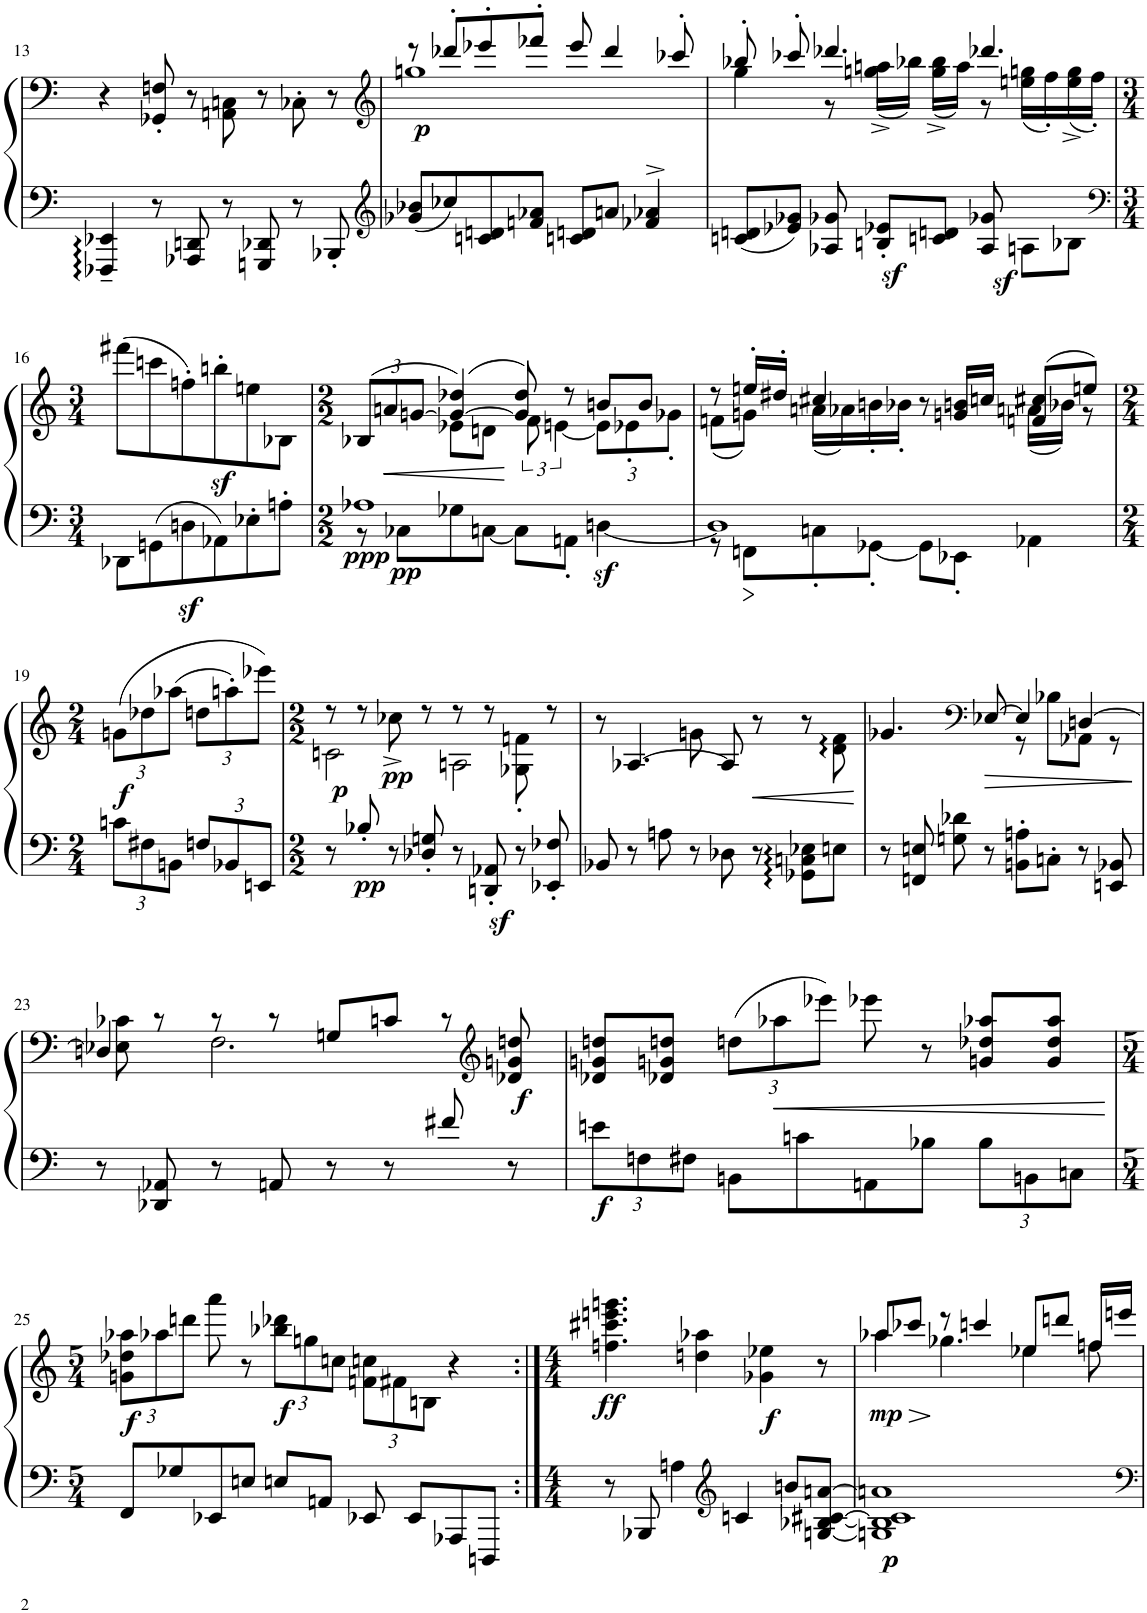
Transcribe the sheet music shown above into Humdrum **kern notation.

**kern	**kern	**dynam
*part1	*part1	*part1
*staff2	*staff1	*staff1/2
*I"Piano	*	*
*I'Pno.	*	*
!!LO:PB:g=z
*clefF4	*clefF4	*
*k[]	*k[]	*
*M2/2	*M2/2	*
=13	=13	=13
4FFF-X/~ 4EE-X/~	4r	.
8r	8GG-X/' 8Fn/'	.
8AAA-X/ 8DDn/	8r	.
8r	8AAn\ 8Cn\	.
8GGGn/ 8DD-X/	8r	.
8r	8C-X'\	.
8BBB-X'/	8r	.
=14	=14	=14
*clefG2	*clefG2	*
*^	*^	*
!	!	!	!	!LO:DY:b
8g-X/ 8b-X/L	2.ryy	8r	1ggn	p
8cc-X/	.	8ddd-X'/L	.	.
8cn/ 8dn/	.	8eee-X'/	.	.
8fn/ 8a-X/J	.	8fff-X'/J	.	.
8cn/ 8dn/L	.	8eee-/	.	.
8an/J	.	4ddd-/	.	.
4a-X^/	4f-X/	.	.	.
.	.	8ccc-X'/	.	.
*v	*v	*	*	*
=15	=15	=15	=15
8cn/ 8dn/L	8bb-X'/	4gg\	.
8e-X/ 8g-X/J	8ccc-X'/	.	.
8A-X/ 8g-X/	4.ddd-X/	8r	.
8Bn/z<' 8e-X/z<'L	.	(16ggn\^ 16aan\^LL	.
.	.	16bb-X\JJ)	.
8cn/ 8dn/J	.	(16gg\^ 16bb-\^LL	.
.	.	16aa\JJ)	.
8A-/z< 8g-X/z<	4.ddd-X/	8r	.
8An\L	.	(16een\ 16ggn\LL	.
.	.	16ff'\)	.
8B-X\J	.	(16ee\^ 16gg\^	.
.	.	16ff'\JJ)	.
*	*v	*v	*
!!LO:LB:g=z
=16	=16	=16
*clefF4	*	*
*M3/4	*M3/4	*
8DD-X\L	(8fff#X\L	.
8GGn\	8cccn\	.
8Dnz<\	8ffn'\)	.
8AA-X\	8bbnz<'\	.
8E-X'\	8een\	.
8An'\J	8B-X\J	.
=17	=17	=17
*M2/2	*M2/2	*
*^	*	*
*	*	*Xbrackettup	*
*	*	*^	*
!	!	!	!	!LO:DY:b=2
1A-X	8r	(12B-X/L	4ryy	ppp
!	!	!	!	!LO:HP:b
.	.	12an/	.	<
!	!	!	!	!LO:DY:b=2
.	8C-X\L	.	.	pp
.	.	[12gn/J	.	.
.	8G-X\	(4g/_ 4dd-X/)	8e-X\L	.
.	[8Cn\J	.	8dn\J	.
*	*	*	*brackettup	*
.	8C\L]	8g/] 8dd-/)	12f\	[
.	.	.	[6en\	.
.	8AAn'\J	8r	.	.
*	*	*	*Xbrackettup	*
!	!	!	!	!LO:DY:b=2
.	[4Dn\	8bn/L	12e\L]	sf
.	.	.	12e-X'\	.
.	.	8b/J	.	.
.	.	.	12g-X'\J	.
=18	=18	=18	=18	=18
1D]	8r	8r	(8fn\L	.
!	!	!	!	!LO:HP:b=2
.	8FFn\L	16een'/LL	8gn\J)	>
.	.	16dd#X'/JJ	.	.
.	8Cn'\	4cc#X/	(16an\LL	.
.	.	.	16a-X\)	.
.	[8GG-X'\J	.	16bn'\	.
.	.	.	16b-X'\JJ	.
.	8GG-\L]	8r	4ryy	.
.	8EE-X'\J	16gn/ 16bn/LL	.	.
.	.	16ccn/JJ	.	.
.	4AA-X\	(8fn/ 8cc#X/L	(16an\LL	.
.	.	.	16b-X\JJ)	.
.	.	8een/J)	8r	.
*v	*v	*	*	*
*	*v	*v	*
!!LO:LB:g=z
=19	=19	=19
*M2/4	*M2/4	*
*Xbrackettup	*	*
*	*^	*
!	!	!	!LO:DY:b
*	*v	*v	*
12cn\L	(12gn\L	f
12F#X\	12dd-X\	.
12BBn\J	(12aa-X\J	.
12Fn/L	12ddn\L	.
12BB-X/	12aan'\)	.
12EEn/J	12eee-X\J)	.
=20	=20	=20
*M2/2	*M2/2	*
*	*^	*
!	!	!	!LO:DY:b
8r	8r	2cn\	p
!	!	!	!LO:DY:b=2
8B-X'/	8r	.	pp
!	!	!	!LO:DY:b
8r	8cc-X^\	.	pp
8D-X/' 8Gn/'	8r	.	.
8r	8r	2An\	.
8DDn/z<' 8AA-X/z<'	8r	.	.
8r	8G-X\' 8fn\'	.	.
8EE-X/' 8F-X/'	8r	.	.
=21	=21	=21	=21
8BB-X/	8r	4.ryy	.
8r	[4.A-X/	.	.
8An\	.	.	.
8r	.	8gn\	.
8D-X\	8A-/]	2ryy	.
!	!	!	!LO:HP:b
8r	8r	.	<
8GG-X\ 8Cn\ 8E-X\L	8r	.	.
8En\J	8d\ 8f\	.	.
*	*v	*v	*
.	.	]
=22	=22	=22
*	*^	*
8r	4.g-X/	2ryy	.
8FFn/ 8En/	.	.	.
8Gn\ 8d-X\	.	.	.
*	*clefF4	*	*
!	!	!	!LO:HP:b
8r	[8E-X/	.	>
8BBn\' 8An\'L	4E-/]	8r	.
8Cn'\J	.	8B-X\L	.
8r	[4Dn/	8AA-X\J	.
8EEn/ 8BB-X/	.	8r	.
*	*v	*v	*
.	.	[
!!LO:LB:g=z
=23	=23	=23
*	*^	*
8r	8E-X\ 8c-X\	4Dn/]	.
8DD-X/ 8AA-X/	8r	.	.
8r	8r	2.F\	.
8AAn/	8r	.	.
8r	8Gn/L	.	.
8r	8cn/J	.	.
8f#X/	8r	.	.
*	*clefG2	*	*
!	!	!	!LO:DY:b
8r	8d-X/ 8gn/ 8ddn/	.	f
*	*v	*v	*
=24	=24	=24
!	!	!LO:DY:b=2
12en\L	8d-X/ 8gn/ 8ddn/L	f
12Fn\	.	.
.	8d-X/ 8gn/ 8ddn/J	.
12F#X\J	.	.
8BBn\L	(12ddn\L	.
!	!	!LO:HP:b
.	12aa-X\	<
8cn\	.	.
.	12eee-X\J)	.
8AAn\	8eee-X\	.
8B-X\J	8r	.
12B-\L	8gn/ 8dd-X/ 8aa-X/L	.
12BBn\	.	.
.	8g/ 8dd-/ 8aa-/J	.
12Cn\J	.	.
.	.	]
!!LO:LB:g=z
=25	=25	=25
*M5/4	*M5/4	*
!	!	!LO:DY:b
8FF/L	12gn\ 12dd-X\ 12aa-X\L	f
.	12aa-X\	.
8G-X/	.	.
.	12dddn\J	.
8EE-X/	8aaa\	.
8En/J	8r	.
!	!	!LO:DY:b
8En/L	12bb-X\ 12ddd-X\L	f
.	12ggn\	.
8AAn/J	.	.
.	12ccn\J	.
8EE-X/	12fn\ 12ccn\L	.
.	12f#X\	.
8EE-/L	.	.
.	12Bn\J	.
8AAA-X/	4r	.
8DDDn/J	.	.
=26:|!	=26:|!	=26:|!
*M4/4	*M4/4	*
!	!	!LO:DY:b
8r	4.ffn\ 4.ccc#X\ 4.eeen\ 4.gggn\	ff
8BBB-X/	.	.
4An\	.	.
.	4ddn\ 4aa-X\	.
*clefG2	*	*
4cn/	.	.
!	!	!LO:DY:b
.	4g-X\ 4ee-X\	f
8bn/L	.	.
[8Gn/ [8B-X/ [8c#X/ [8an/J	8r	.
=27	=27	=27
*	*^	*
!	!	!	!LO:DY:b=2
!	!	!	!LO:DY:n=1:b
1Gn] 1B-] 1c#] 1an]	8aa-X/L	4aa-\	p mp
.	8ccc-X/J	.	.
.	8r	4.gg-X\	[
.	4cccn/	.	.
.	8ee-X/L	4ee-\	.
.	8dddn/J	.	.
.	16ff/LL	8ffn\	.
.	16eeen/JJ	.	.
*	*v	*v	*
=	=	=
*-	*-	*-
